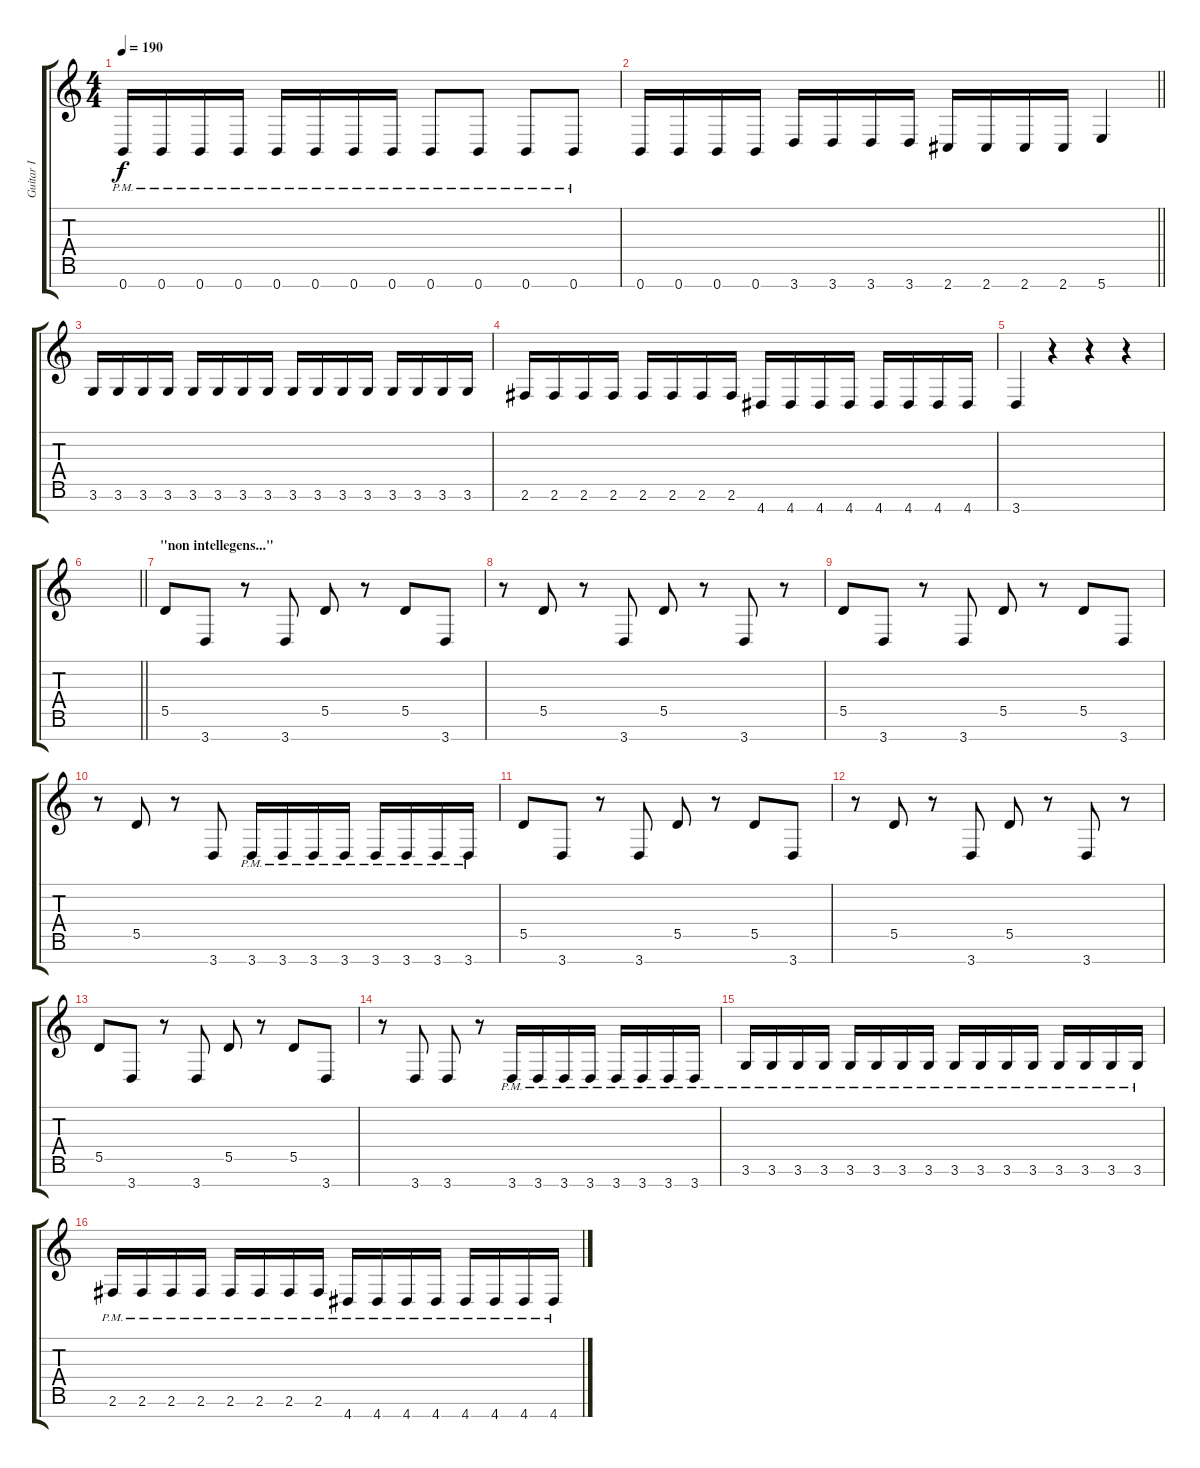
\track ("Guitar I" "Guitar I") {instrument distortionguitar}
\staff {score tabs}
\tuning (E4 B3 G3 D3 A2 E2 B1) {hide}
\ts (4 4)
\tempo 190
\clef g2
\ks c
0.7{pm}.16{dy f} 0.7{pm}.16 0.7{pm}.16 0.7{pm}.16 0.7{pm}.16 0.7{pm}.16 0.7{pm}.16 0.7{pm}.16 0.7{pm}.8 0.7{pm}.8 0.7{pm}.8 0.7{pm}.8 |
\barLineRight lightlight
0.7.16 0.7.16 0.7.16 0.7.16 3.7.16 3.7.16 3.7.16 3.7.16 2.7.16 2.7.16 2.7.16 2.7.16 5.7.4 |
\section ("" "")
3.6.16 3.6.16 3.6.16 3.6.16 3.6.16 3.6.16 3.6.16 3.6.16 3.6.16 3.6.16 3.6.16 3.6.16 3.6.16 3.6.16 3.6.16 3.6.16 |
2.6.16 2.6.16 2.6.16 2.6.16 2.6.16 2.6.16 2.6.16 2.6.16 4.7.16 4.7.16 4.7.16 4.7.16 4.7.16 4.7.16 4.7.16 4.7.16 |
3.7.4 r.4 r.4 r.4 |
\barLineRight lightlight
|
\section ("" "\"non intellegens...\"")
5.5.8 3.7.8 r.8 3.7.8 5.5.8 r.8 5.5.8 3.7.8 |
r.8 5.5.8 r.8 3.7.8 5.5.8 r.8 3.7.8 r.8 |
5.5.8 3.7.8 r.8 3.7.8 5.5.8 r.8 5.5.8 3.7.8 |
r.8 5.5.8 r.8 3.7.8 3.7{pm}.16 3.7{pm}.16 3.7{pm}.16 3.7{pm}.16 3.7{pm}.16 3.7{pm}.16 3.7{pm}.16 3.7{pm}.16 |
5.5.8 3.7.8 r.8 3.7.8 5.5.8 r.8 5.5.8 3.7.8 |
r.8 5.5.8 r.8 3.7.8 5.5.8 r.8 3.7.8 r.8 |
5.5.8 3.7.8 r.8 3.7.8 5.5.8 r.8 5.5.8 3.7.8 |
r.8 3.7.8 3.7.8 r.8 3.7{pm}.16 3.7{pm}.16 3.7{pm}.16 3.7{pm}.16 3.7{pm}.16 3.7{pm}.16 3.7{pm}.16 3.7{pm}.16 |
3.6{pm}.16 3.6{pm}.16 3.6{pm}.16 3.6{pm}.16 3.6{pm}.16 3.6{pm}.16 3.6{pm}.16 3.6{pm}.16 3.6{pm}.16 3.6{pm}.16 3.6{pm}.16 3.6{pm}.16 3.6{pm}.16 3.6{pm}.16 3.6{pm}.16 3.6{pm}.16 |
2.6{pm}.16 2.6{pm}.16 2.6{pm}.16 2.6{pm}.16 2.6{pm}.16 2.6{pm}.16 2.6{pm}.16 2.6{pm}.16 4.7{pm}.16 4.7{pm}.16 4.7{pm}.16 4.7{pm}.16 4.7{pm}.16 4.7{pm}.16 4.7{pm}.16 4.7{pm}.16
